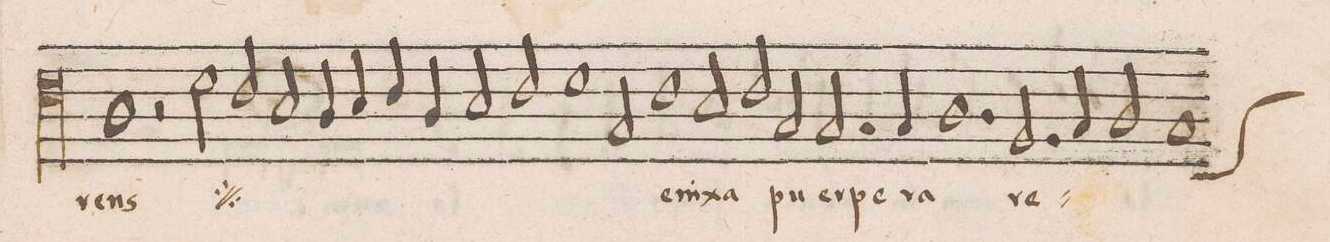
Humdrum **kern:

**kern	**text
*I"ALTVS	*
*clefC4	*
*k[]	*
*met(C|)	*
*M2/1	*
=6-	=6-
1A	-rens
*	*ij
2r	.
2d\	SAl-
=7-	=7-
2c/	.
2B/	-ue
4A/	ſanc-
4B/	.
4c/	.
4A/	.
=8-	=8-
2B/	.
2c/	-ta
1d	pa-
=9-	=9-
2G/	-rens
*	*Xij
1c	e-
2B/	-ni-
=10-	=10-
2c/	-xa
2G/	pu-
2.G/	-er-
4G/	-pe-
=11-	=11-
1.A	-ra
2.F/	re-
=12-	=12-
4G/	.
2A/	.
*custos:C	*
1G	.
*-	*-
